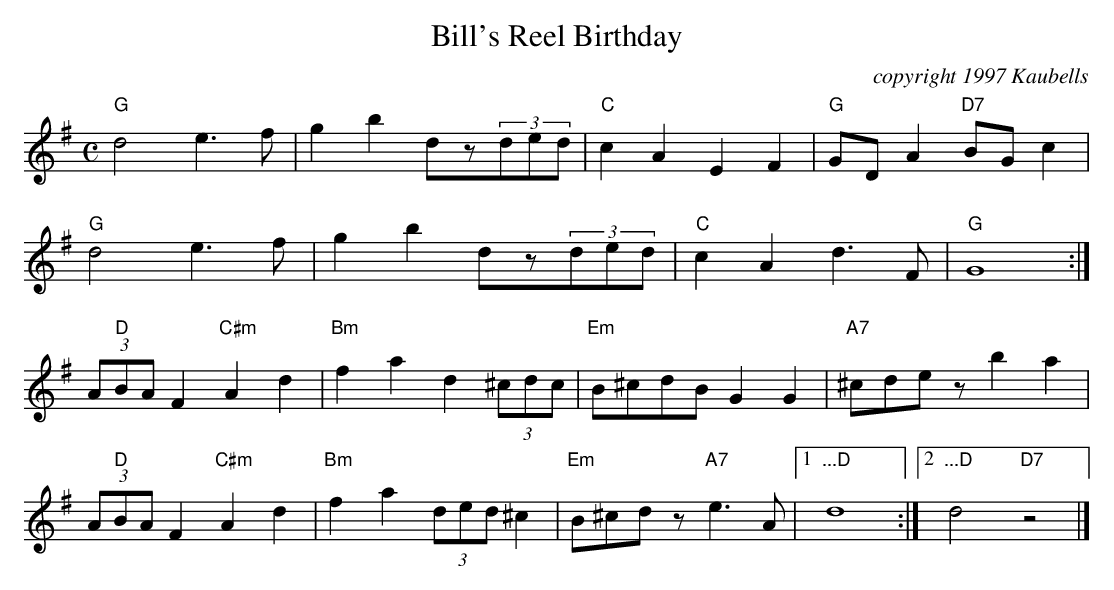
X:1
T:Bill's Reel Birthday
C:copyright 1997 Kaubells
E:16                   % note spacing
M:C
K:G
\bigskip
"G"d4 e3f|g2b2dz(3ded|"C"c2A2E2F2|"G"GDA2 "D7"BGc2|
"G"d4 e3f|g2b2dz(3ded|"C"c2A2d3F|"G"G8:|
(3A"D"BA F2 "C#m"A2d2|"Bm"f2a2d2 (3^cdc|"Em"B^cdB G2 G2|"A7"^cdez b2a2|
(3A"D"BA F2 "C#m"A2d2|"Bm"f2a2 (3ded ^c2|"Em"B^cdz "A7"e3A|1 "...D"d8:|2 "...D"d4 "D7"z4|]

\bigskip              % a bit of space
